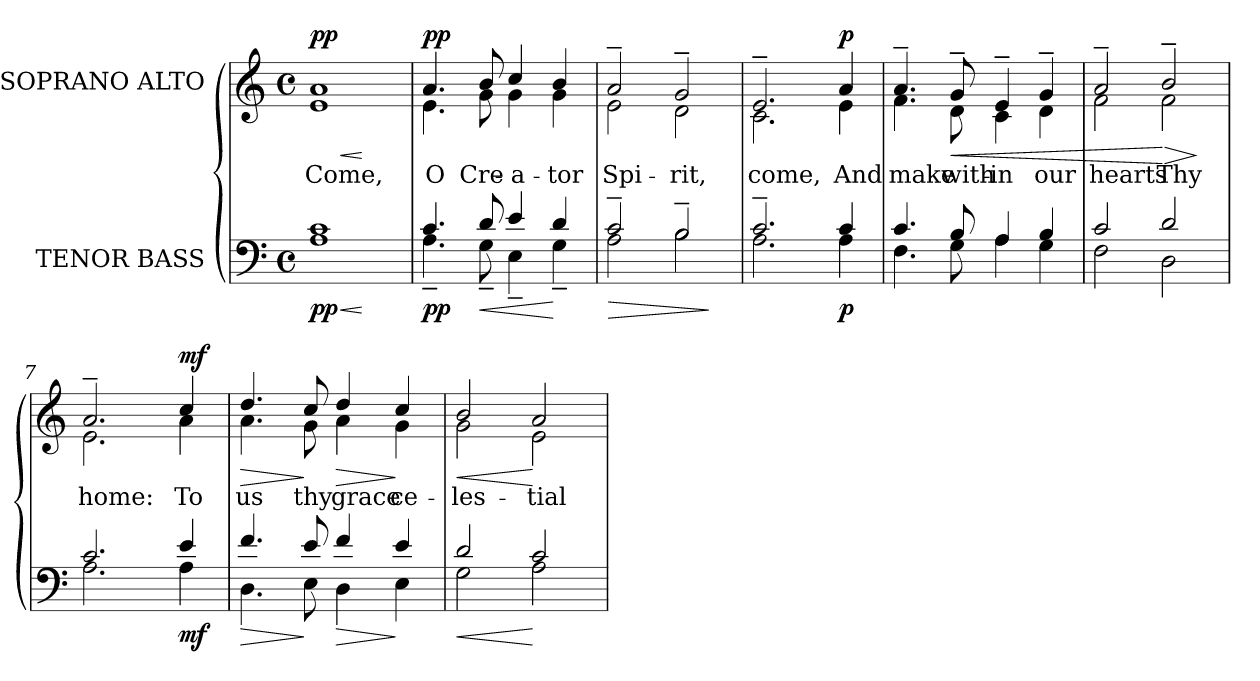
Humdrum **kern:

**kern	**dynam	**kern	**text	**dynam
*part2	*part2	*part1	*part1	*part1
*staff2	*staff2	*staff1	*staff1	*staff1
*I"TENOR BASS	*	*I"SOPRANO ALTO	*	*
!!LO:PB:g=z
*clefF4	*	*clefG2	*	*
*k[]	*	*k[]	*	*
*C:	*	*C:	*	*
*M4/4	*	*M4/4	*	*
*met(c)	*	*met(c)	*	*
*MM72	*	*MM72	*	*
=1	=1	=1	=1	=1
!	!LO:HP:b	!	!	!
!	!LO:HP:n=1:b	!	!	!LO:HP:b
*^	*	*	*	*
!	!	!	!	!	!LO:HP:n=1:b
*	*	*	*^	*	*
!	!	!	!	!	!LO:LY:b:color=#000000	!
1ci	1Ai	< > pp	1ai	1ei	Come,	< > pp
*v	*v	*	*	*	*	*
*	*	*v	*v	*	*
.	[	.	.	[
=2	=2	=2	=2	=2
*^	*	*^	*	*
!	!	!	!	!	!LO:LY:b:color=#000000	!
4.ci/	4.A~i\	pp	4.ai/	4.ei\	O	pp
!	!	!LO:HP:n=1:b	!	!	!	!
!	!	!	!	!	!LO:LY:b:color=#000000	!
8di/	8G~i\	] <	8bi/	8gi\	Cre-	]
!	!	!	!	!	!LO:LY:b:color=#000000	!
4ei/	4E~i\	.	4cci/	4gi\	-a-	.
!	!	!	!	!	!LO:LY:b:color=#000000	!
4di/	4G~i\	[	4bi/	4gi\	-tor	.
=3	=3	=3	=3	=3	=3	=3
!	!	!LO:HP:b	!	!	!	!
!	!	!	!	!	!LO:LY:b:color=#000000	!
2c~i/	2Ai\	>	2a~i/	2ei\	Spi-	.
!	!	!	!	!	!LO:LY:b:color=#000000	!
2B~i/	2Bi\	.	2g~i/	2di\	-rit,	.
*v	*v	*	*	*	*	*
*	*	*v	*v	*	*
.	]	.	.	.
=4	=4	=4	=4	=4
*^	*	*^	*	*
!	!	!	!	!	!LO:LY:b:color=#000000	!
2.c~i/	2.Ai\	.	2.e~i/	2.ci\	come,	.
!	!	!	!	!	!LO:LY:b:color=#000000	!
4ci/	4Ai\	p	4ai/	4ei\	And	p
=5	=5	=5	=5	=5	=5	=5
!	!	!	!	!	!LO:LY:b:color=#000000	!
4.ci/	4.Fi\	.	4.a~i/	4.fi\	make	.
!	!	!	!	!	!LO:LY:b:color=#000000	!LO:HP:b
8Bi/	8Gi\	.	8g~i/	8di\	with-	<
!	!	!	!	!	!LO:LY:b:color=#000000	!
4Ai/	4Ai\	.	4e~i/	4ci\	-in	.
!	!	!	!	!	!LO:LY:b:color=#000000	!
4Bi/	4Gi\	.	4g~i/	4di\	our	.
!!LO:LB:g=z	!!
=6	=6	=6	=6	=6	=6	=6
!	!	!	!	!	!LO:LY:b:color=#000000	!
2ci/	2Fi\	.	2a~i/	2fi\	hearts	.
!	!	!	!	!	!	!LO:HP:n=1:b
!	!	!	!	!	!LO:LY:b:color=#000000	!
2di/	2Di\	.	2b~i/	2fi\	Thy	[ >
*v	*v	*	*	*	*	*
*	*	*v	*v	*	*
.	.	.	.	]
=7	=7	=7	=7	=7
*^	*	*^	*	*
!	!	!	!	!	!LO:LY:b:color=#000000	!
2.ci/	2.Ai\	.	2.a~i/	2.ei\	home:	.
!	!	!	!	!	!LO:LY:b:color=#000000	!
4ei/	4Ai\	mf	4cci/	4ai\	To	mf
=8	=8	=8	=8	=8	=8	=8
!	!	!LO:HP:b	!	!	!	!
!	!	!	!	!	!LO:LY:b:color=#000000	!LO:HP:b
4.fi/	4.Di\	>	4.ddi/	4.ai\	us	>
!	!	!	!	!	!LO:LY:b:color=#000000	!
8ei/	8Ei\	]	8cci/	8gi\	thy	]
!	!	!LO:HP:b	!	!	!	!
!	!	!	!	!	!LO:LY:b:color=#000000	!LO:HP:b
4fi/	4Di\	>	4ddi/	4ai\	grace	>
!	!	!	!	!	!LO:LY:b:color=#000000	!
4ei/	4Ei\	]	4cci/	4gi\	ce-	]
=9	=9	=9	=9	=9	=9	=9
!	!	!LO:HP:b	!	!	!	!
!	!	!LO:HP:n=1:b	!	!	!	!
!	!	!	!	!	!LO:LY:b:color=#000000	!LO:HP:b
!	!	!	!	!	!	!LO:HP:n=1:b
2di/	2Gi\	< >	2bi/	2gi\	-les-	< >
!	!	!	!	!	!LO:LY:b:color=#000000	!
2ci/	2Ai\	[	2ai/	2ei\	-tial	[
*v	*v	*	*	*	*	*
*	*	*v	*v	*	*
.	]	.	.	]
=	=	=	=	=
*-	*-	*-	*-	*-
